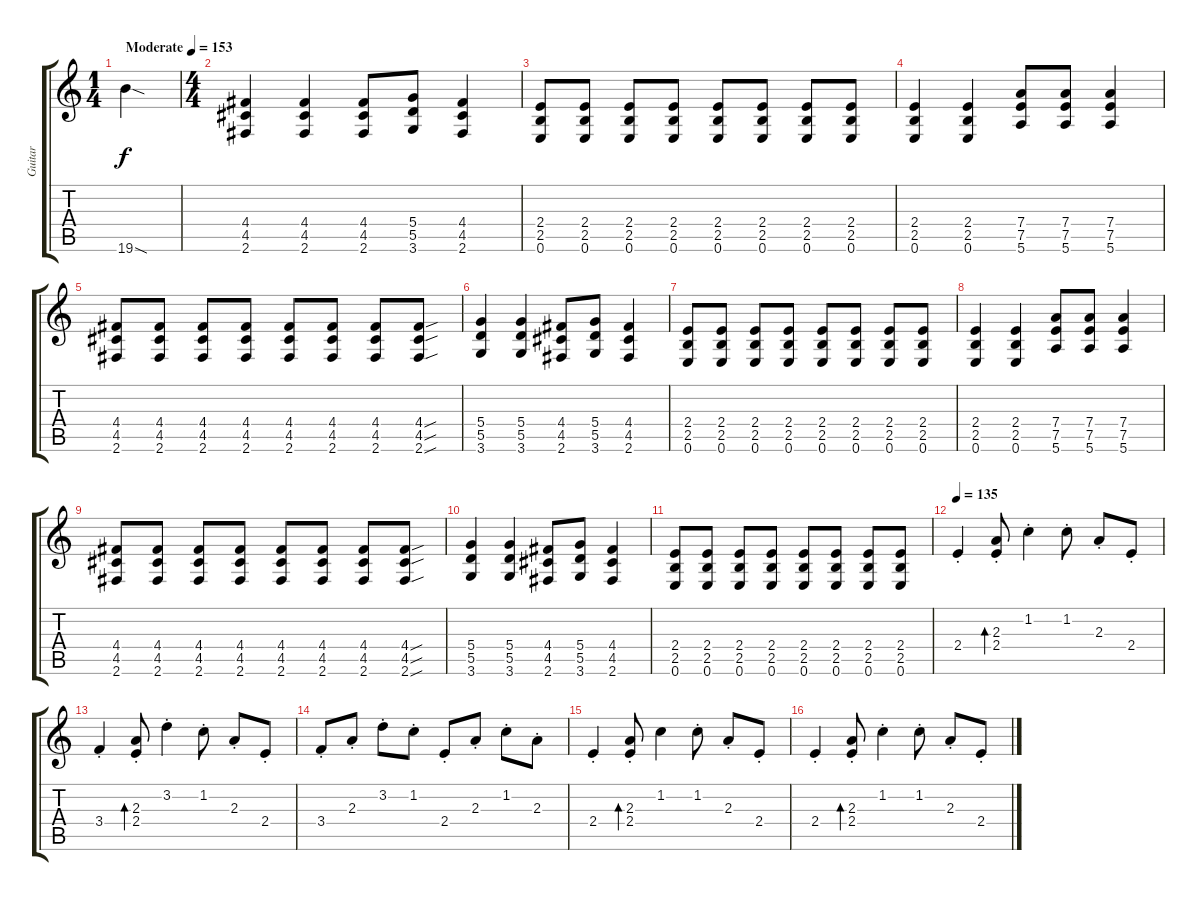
\track ("Guitar" "Guitar") {instrument distortionguitar}
\staff {score tabs}
\tuning (E4 B3 G3 D3 A2 E2) {hide}
\ts (1 4)
\tempo (153 "Moderate")
\clef g2
\ks c
19.6{sod}.4{dy f instrument distortionguitar} |
\ts (4 4)
(4.4 4.5 2.6).4 (4.4 4.5 2.6).4 (4.4 4.5 2.6).8 (5.4 5.5 3.6).8 (4.4 4.5 2.6).4 |
(2.4 2.5 0.6).8 (2.4 2.5 0.6).8 (2.4 2.5 0.6).8 (2.4 2.5 0.6).8 (2.4 2.5 0.6).8 (2.4 2.5 0.6).8 (2.4 2.5 0.6).8 (2.4 2.5 0.6).8 |
(2.4 2.5 0.6).4 (2.4 2.5 0.6).4 (7.4 7.5 5.6).8 (7.4 7.5 5.6).8 (7.4 7.5 5.6).4 |
(4.4 4.5 2.6).8 (4.4 4.5 2.6).8 (4.4 4.5 2.6).8 (4.4 4.5 2.6).8 (4.4 4.5 2.6).8 (4.4 4.5 2.6).8 (4.4 4.5 2.6).8 (4.4{sou} 4.5{sou} 2.6{sou}).8 |
(5.4 5.5 3.6).4 (5.4 5.5 3.6).4 (4.4 4.5 2.6).8 (5.4 5.5 3.6).8 (4.4 4.5 2.6).4 |
(2.4 2.5 0.6).8 (2.4 2.5 0.6).8 (2.4 2.5 0.6).8 (2.4 2.5 0.6).8 (2.4 2.5 0.6).8 (2.4 2.5 0.6).8 (2.4 2.5 0.6).8 (2.4 2.5 0.6).8 |
(2.4 2.5 0.6).4 (2.4 2.5 0.6).4 (7.4 7.5 5.6).8 (7.4 7.5 5.6).8 (7.4 7.5 5.6).4 |
(4.4 4.5 2.6).8 (4.4 4.5 2.6).8 (4.4 4.5 2.6).8 (4.4 4.5 2.6).8 (4.4 4.5 2.6).8 (4.4 4.5 2.6).8 (4.4 4.5 2.6).8 (4.4{sou} 4.5{sou} 2.6{sou}).8 |
(5.4 5.5 3.6).4 (5.4 5.5 3.6).4 (4.4 4.5 2.6).8 (5.4 5.5 3.6).8 (4.4 4.5 2.6).4 |
(2.4 2.5 0.6).8 (2.4 2.5 0.6).8 (2.4 2.5 0.6).8 (2.4 2.5 0.6).8 (2.4 2.5 0.6).8 (2.4 2.5 0.6).8 (2.4 2.5 0.6).8 (2.4 2.5 0.6).8 |
\tempo 135
2.4{st}.4{instrument electricguitarmuted} (2.3{st} 2.4{st}).8{bd 480} 1.2{st}.4 1.2{st}.8 2.3{st}.8 2.4{st}.8 |
3.4{st}.4 (2.3{st} 2.4{st}).8{bd 480} 3.2{st}.4 1.2{st}.8 2.3{st}.8 2.4{st}.8 |
3.4{st}.8 2.3{st}.8 3.2{st}.8 1.2{st}.8 2.4{st}.8 2.3{st}.8 1.2{st}.8 2.3{st}.8 |
2.4{st}.4 (2.3{st} 2.4{st}).8{bd 480} 1.2.4 1.2{st}.8 2.3{st}.8 2.4{st}.8 |
2.4{st}.4 (2.3{st} 2.4{st}).8{bd 480} 1.2{st}.4 1.2{st}.8 2.3{st}.8 2.4{st}.8
